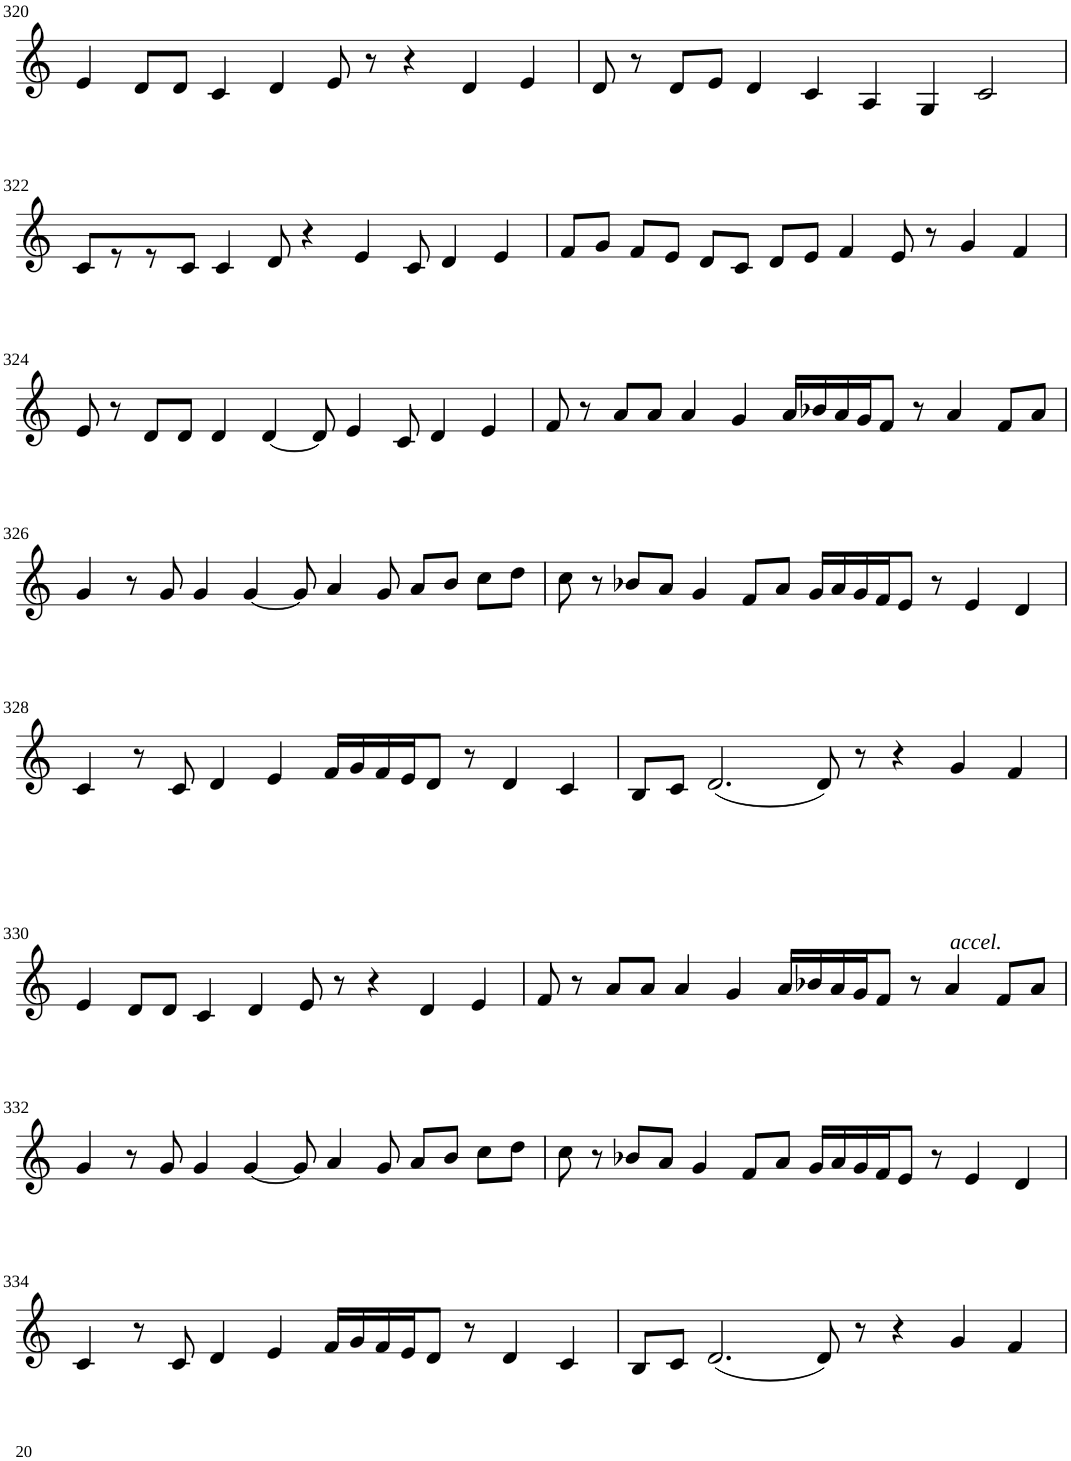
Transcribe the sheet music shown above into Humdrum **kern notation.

**kern
*part1
*staff1
*I"Violin
!!LO:PB:g=z
*clefG2
*k[]
*M8/4
=320
4e/
8d/L
8d/J
4c/
4d/
8e/
8r
4r
4d/
4e/
=321
8d/
8r
8d/L
8e/J
4d/
4c/
4A/
4G/
2c/
!!LO:LB:g=z
=322
8c/L
8r
8r
8c/J
4c/
8d/
4r
4e/
8c/
4d/
4e/
=323
8f/L
8g/J
8f/L
8e/J
8d/L
8c/J
8d/L
8e/J
4f/
8e/
8r
4g/
4f/
!!LO:LB:g=z
=324
8e/
8r
8d/L
8d/J
4d/
[4d/
8d/]
4e/
8c/
4d/
4e/
=325
8f/
8r
8a/L
8a/J
4a/
4g/
16a/LL
16b-X/
16a/
16g/J
8f/J
8r
4a/
8f/L
8a/J
!!LO:LB:g=z
=326
4g/
8r
8g/
4g/
[4g/
8g/]
4a/
8g/
8a/L
8b/J
8cc\L
8dd\J
=327
8cc\
8r
8b-X/L
8a/J
4g/
8f/L
8a/J
16g/LL
16a/
16g/
16f/J
8e/J
8r
4e/
4d/
!!LO:LB:g=z
=328
4c/
8r
8c/
4d/
4e/
16f/LL
16g/
16f/
16e/J
8d/J
8r
4d/
4c/
=329
8B/L
8c/J
(2.d/
8d/)
8r
4r
!LO:TX:b:i:t=accel.
4g/
4f/
!!LO:LB:g=z
=330
4e/
8d/L
8d/J
4c/
4d/
8e/
8r
4r
4d/
4e/
=331
8f/
8r
8a/L
8a/J
4a/
4g/
16a/LL
16b-X/
16a/
16g/J
8f/J
8r
4a/
8f/L
8a/J
!!LO:LB:g=z
=332
4g/
8r
8g/
4g/
[4g/
8g/]
4a/
8g/
8a/L
8b/J
8cc\L
8dd\J
=333
8cc\
8r
8b-X/L
8a/J
4g/
8f/L
8a/J
16g/LL
16a/
16g/
16f/J
8e/J
8r
4e/
4d/
!!LO:LB:g=z
=334
4c/
8r
8c/
4d/
4e/
16f/LL
16g/
16f/
16e/J
8d/J
8r
4d/
4c/
=335
8B/L
8c/J
(2.d/
8d/)
8r
4r
4g/
4f/
=
*-
